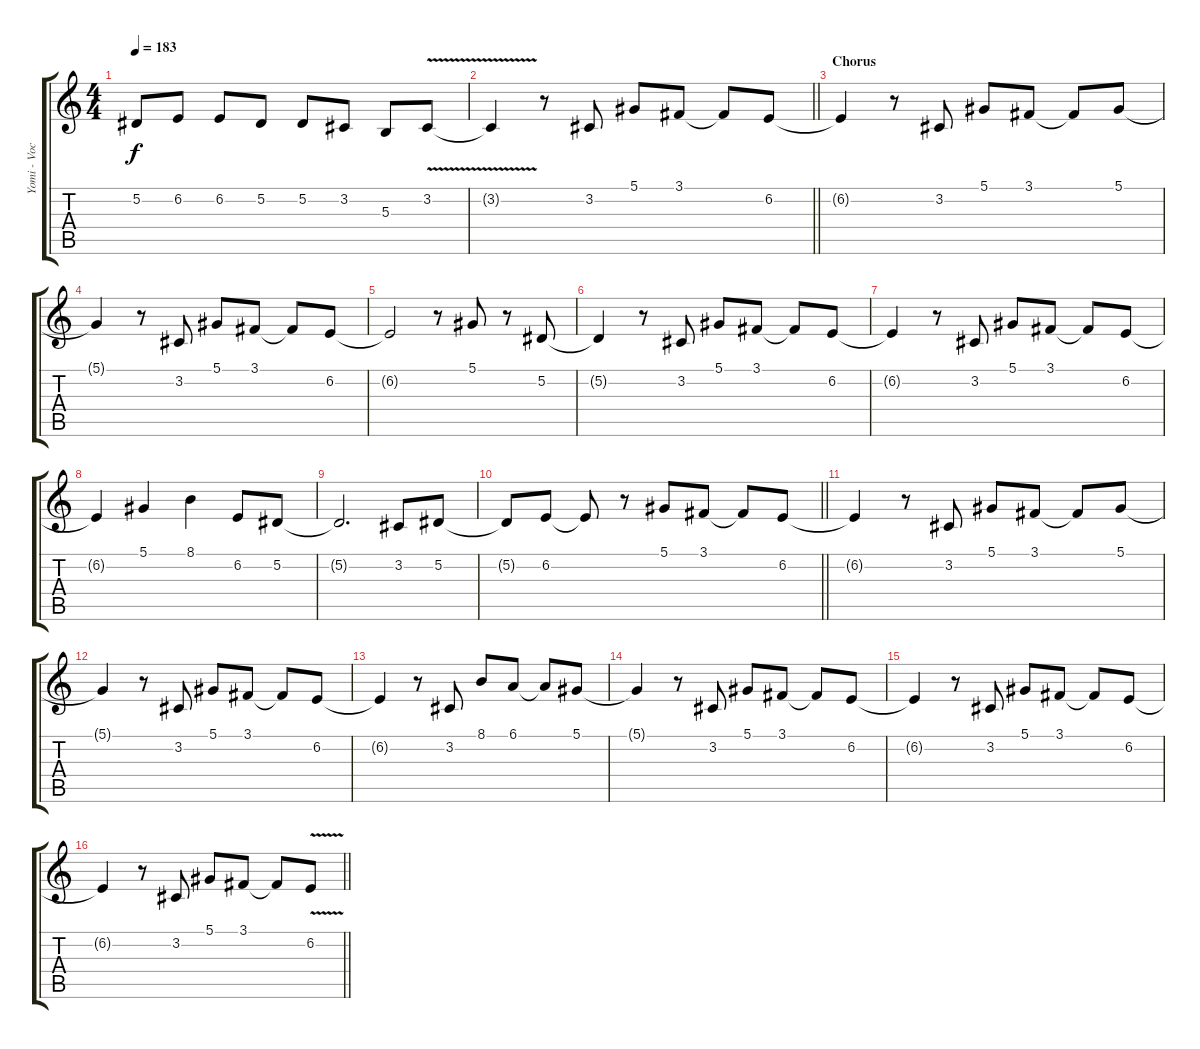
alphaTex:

\track ("Yomi - Vocals" "Yomi - Voc") {instrument lead6voice}
\staff {score tabs}
\tuning (Eb4 Bb3 Gb3 Db3 Ab2 Eb2) {hide}
\ts (4 4)
\tempo 183
\clef g2
\ks c
5.2.8{dy f} 6.2.8 6.2.8 5.2.8 5.2.8 3.2.8 5.3.8 3.2{v}.8 |
\barLineRight lightlight
3.2{t}.4 r.8 3.2.8 5.1.8 3.1.8 3.1{t}.8 6.2.8 |
\section ("" "Chorus")
6.2{t}.4 r.8 3.2.8 5.1.8 3.1.8 3.1{t}.8 5.1.8 |
5.1{t}.4 r.8 3.2.8 5.1.8 3.1.8 3.1{t}.8 6.2.8 |
6.2{t}.2 r.8 5.1.8 r.8 5.2.8 |
5.2{t}.4 r.8 3.2.8 5.1.8 3.1.8 3.1{t}.8 6.2.8 |
6.2{t}.4 r.8 3.2.8 5.1.8 3.1.8 3.1{t}.8 6.2.8 |
6.2{t}.4 5.1.4 8.1.4 6.2.8 5.2.8 |
5.2{t}.2{d} 3.2.8 5.2.8 |
\barLineRight lightlight
5.2{t}.8 6.2.8 6.2{t}.8 r.8 5.1.8 3.1.8 3.1{t}.8 6.2.8 |
\section ("" "")
6.2{t}.4 r.8 3.2.8 5.1.8 3.1.8 3.1{t}.8 5.1.8 |
5.1{t}.4 r.8 3.2.8 5.1.8 3.1.8 3.1{t}.8 6.2.8 |
6.2{t}.4 r.8 3.2.8 8.1.8 6.1.8 6.1{t}.8 5.1.8 |
5.1{t}.4 r.8 3.2.8 5.1.8 3.1.8 3.1{t}.8 6.2.8 |
6.2{t}.4 r.8 3.2.8 5.1.8 3.1.8 3.1{t}.8 6.2.8 |
\barLineRight lightlight
6.2{t}.4 r.8 3.2.8 5.1.8 3.1.8 3.1{t}.8 6.2{v}.8
